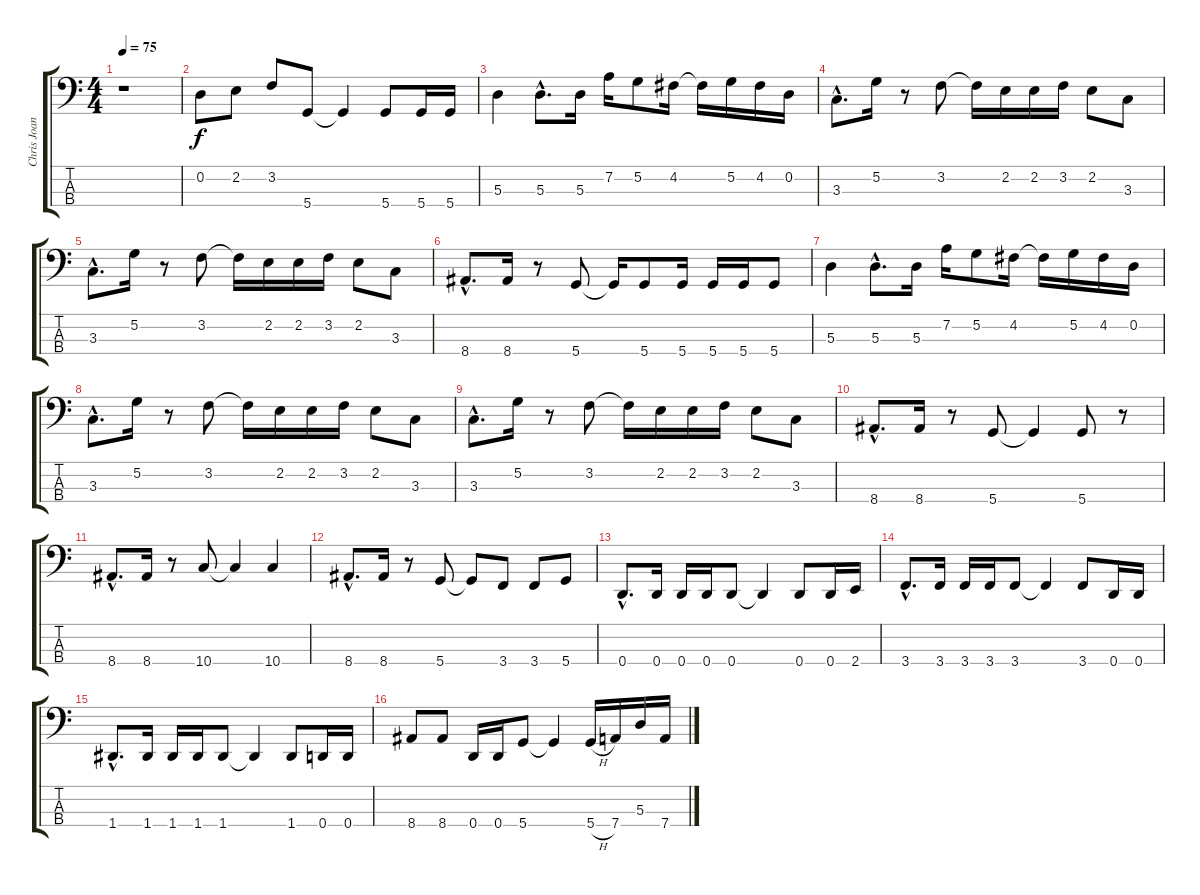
\track ("Chris Joannou (basse)" "Chris Joan") {instrument electricbasspick}
\staff {score tabs}
\tuning (G2 D2 A1 D1) {hide}
\ts (4 4)
\tempo 75
\clef f4
\ks c
r.1{dy f instrument electricbasspick} |
0.2.8 2.2.8 3.2.8 5.4.8 5.4{t}.4 5.4.8 5.4.16 5.4.16 |
5.3.4 5.3{hac}.8{d} 5.3.16 7.2.16 5.2.8 4.2.16 4.2{t}.16 5.2.16 4.2.16 0.2.16 |
3.3{hac}.8{d} 5.2.16 r.8 3.2.8 3.2{t}.16 2.2.16 2.2.16 3.2.16 2.2.8 3.3.8 |
3.3{hac}.8{d} 5.2.16 r.8 3.2.8 3.2{t}.16 2.2.16 2.2.16 3.2.16 2.2.8 3.3.8 |
8.4{hac}.8{d} 8.4.16 r.8 5.4.8 5.4{t}.16 5.4.8 5.4.16 5.4.16 5.4.16 5.4.8 |
5.3.4 5.3{hac}.8{d} 5.3.16 7.2.16 5.2.8 4.2.16 4.2{t}.16 5.2.16 4.2.16 0.2.16 |
3.3{hac}.8{d} 5.2.16 r.8 3.2.8 3.2{t}.16 2.2.16 2.2.16 3.2.16 2.2.8 3.3.8 |
3.3{hac}.8{d} 5.2.16 r.8 3.2.8 3.2{t}.16 2.2.16 2.2.16 3.2.16 2.2.8 3.3.8 |
8.4{hac}.8{d} 8.4.16 r.8 5.4.8 5.4{t}.4 5.4.8 r.8 |
8.4{hac}.8{d} 8.4.16 r.8 10.4.8 10.4{t}.4 10.4.4 |
8.4{hac}.8{d} 8.4.16 r.8 5.4.8 5.4{t}.8 3.4.8 3.4.8 5.4.8 |
0.4{hac}.8{d} 0.4.16 0.4.16 0.4.16 0.4.8 0.4{t}.4 0.4.8 0.4.16 2.4.16 |
3.4{hac}.8{d} 3.4.16 3.4.16 3.4.16 3.4.8 3.4{t}.4 3.4.8 0.4.16 0.4.16 |
1.4{hac}.8{d} 1.4.16 1.4.16 1.4.16 1.4.8 1.4{t}.4 1.4.8 0.4.16 0.4.16 |
8.4.8 8.4.8 0.4.16 0.4.16 5.4.8 5.4{t}.4 5.4{h}.16 7.4.16 5.3.16 7.4.16
